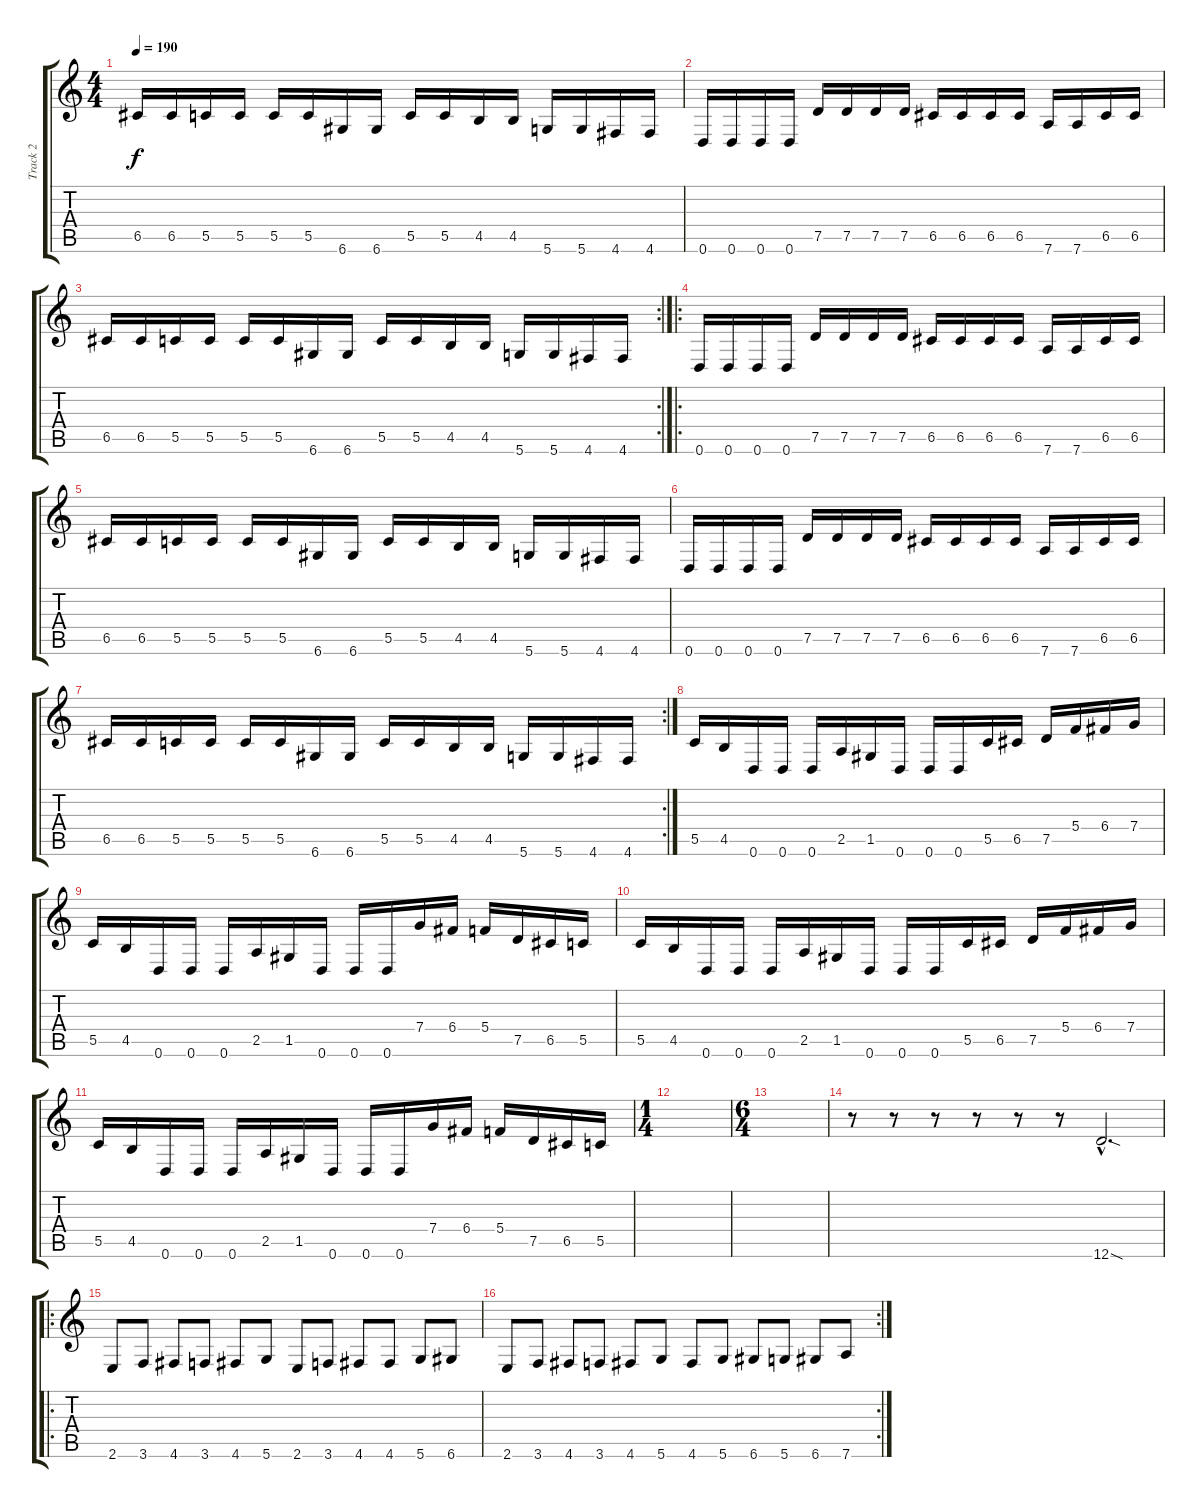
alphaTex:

\track ("Track 2" "Track 2") {instrument distortionguitar}
\staff {score tabs}
\tuning (D4 A3 F3 C3 G2 D2) {hide}
\ts (4 4)
\tempo 190
\clef g2
\ks c
6.5.16{dy f} 6.5.16 5.5.16 5.5.16 5.5.16 5.5.16 6.6.16 6.6.16 5.5.16 5.5.16 4.5.16 4.5.16 5.6.16 5.6.16 4.6.16 4.6.16 |
0.6.16 0.6.16 0.6.16 0.6.16 7.5.16 7.5.16 7.5.16 7.5.16 6.5.16 6.5.16 6.5.16 6.5.16 7.6.16 7.6.16 6.5.16 6.5.16 |
\rc 2
6.5.16 6.5.16 5.5.16 5.5.16 5.5.16 5.5.16 6.6.16 6.6.16 5.5.16 5.5.16 4.5.16 4.5.16 5.6.16 5.6.16 4.6.16 4.6.16 |
\ro
0.6.16 0.6.16 0.6.16 0.6.16 7.5.16 7.5.16 7.5.16 7.5.16 6.5.16 6.5.16 6.5.16 6.5.16 7.6.16 7.6.16 6.5.16 6.5.16 |
6.5.16 6.5.16 5.5.16 5.5.16 5.5.16 5.5.16 6.6.16 6.6.16 5.5.16 5.5.16 4.5.16 4.5.16 5.6.16 5.6.16 4.6.16 4.6.16 |
0.6.16 0.6.16 0.6.16 0.6.16 7.5.16 7.5.16 7.5.16 7.5.16 6.5.16 6.5.16 6.5.16 6.5.16 7.6.16 7.6.16 6.5.16 6.5.16 |
\rc 2
6.5.16 6.5.16 5.5.16 5.5.16 5.5.16 5.5.16 6.6.16 6.6.16 5.5.16 5.5.16 4.5.16 4.5.16 5.6.16 5.6.16 4.6.16 4.6.16 |
5.5.16 4.5.16 0.6.16 0.6.16 0.6.16 2.5.16 1.5.16 0.6.16 0.6.16 0.6.16 5.5.16 6.5.16 7.5.16 5.4.16 6.4.16 7.4.16 |
5.5.16 4.5.16 0.6.16 0.6.16 0.6.16 2.5.16 1.5.16 0.6.16 0.6.16 0.6.16 7.4.16 6.4.16 5.4.16 7.5.16 6.5.16 5.5.16 |
5.5.16 4.5.16 0.6.16 0.6.16 0.6.16 2.5.16 1.5.16 0.6.16 0.6.16 0.6.16 5.5.16 6.5.16 7.5.16 5.4.16 6.4.16 7.4.16 |
5.5.16 4.5.16 0.6.16 0.6.16 0.6.16 2.5.16 1.5.16 0.6.16 0.6.16 0.6.16 7.4.16 6.4.16 5.4.16 7.5.16 6.5.16 5.5.16 |
\ts (1 4)
|
\ts (6 4)
|
r.8 r.8 r.8 r.8 r.8 r.8 12.6{sod hac}.2{d} |
\ro
2.6.8 3.6.8 4.6.8 3.6.8 4.6.8 5.6.8 2.6.8 3.6.8 4.6.8 4.6.8 5.6.8 6.6.8 |
\rc 2
2.6.8 3.6.8 4.6.8 3.6.8 4.6.8 5.6.8 4.6.8 5.6.8 6.6.8 5.6.8 6.6.8 7.6.8
